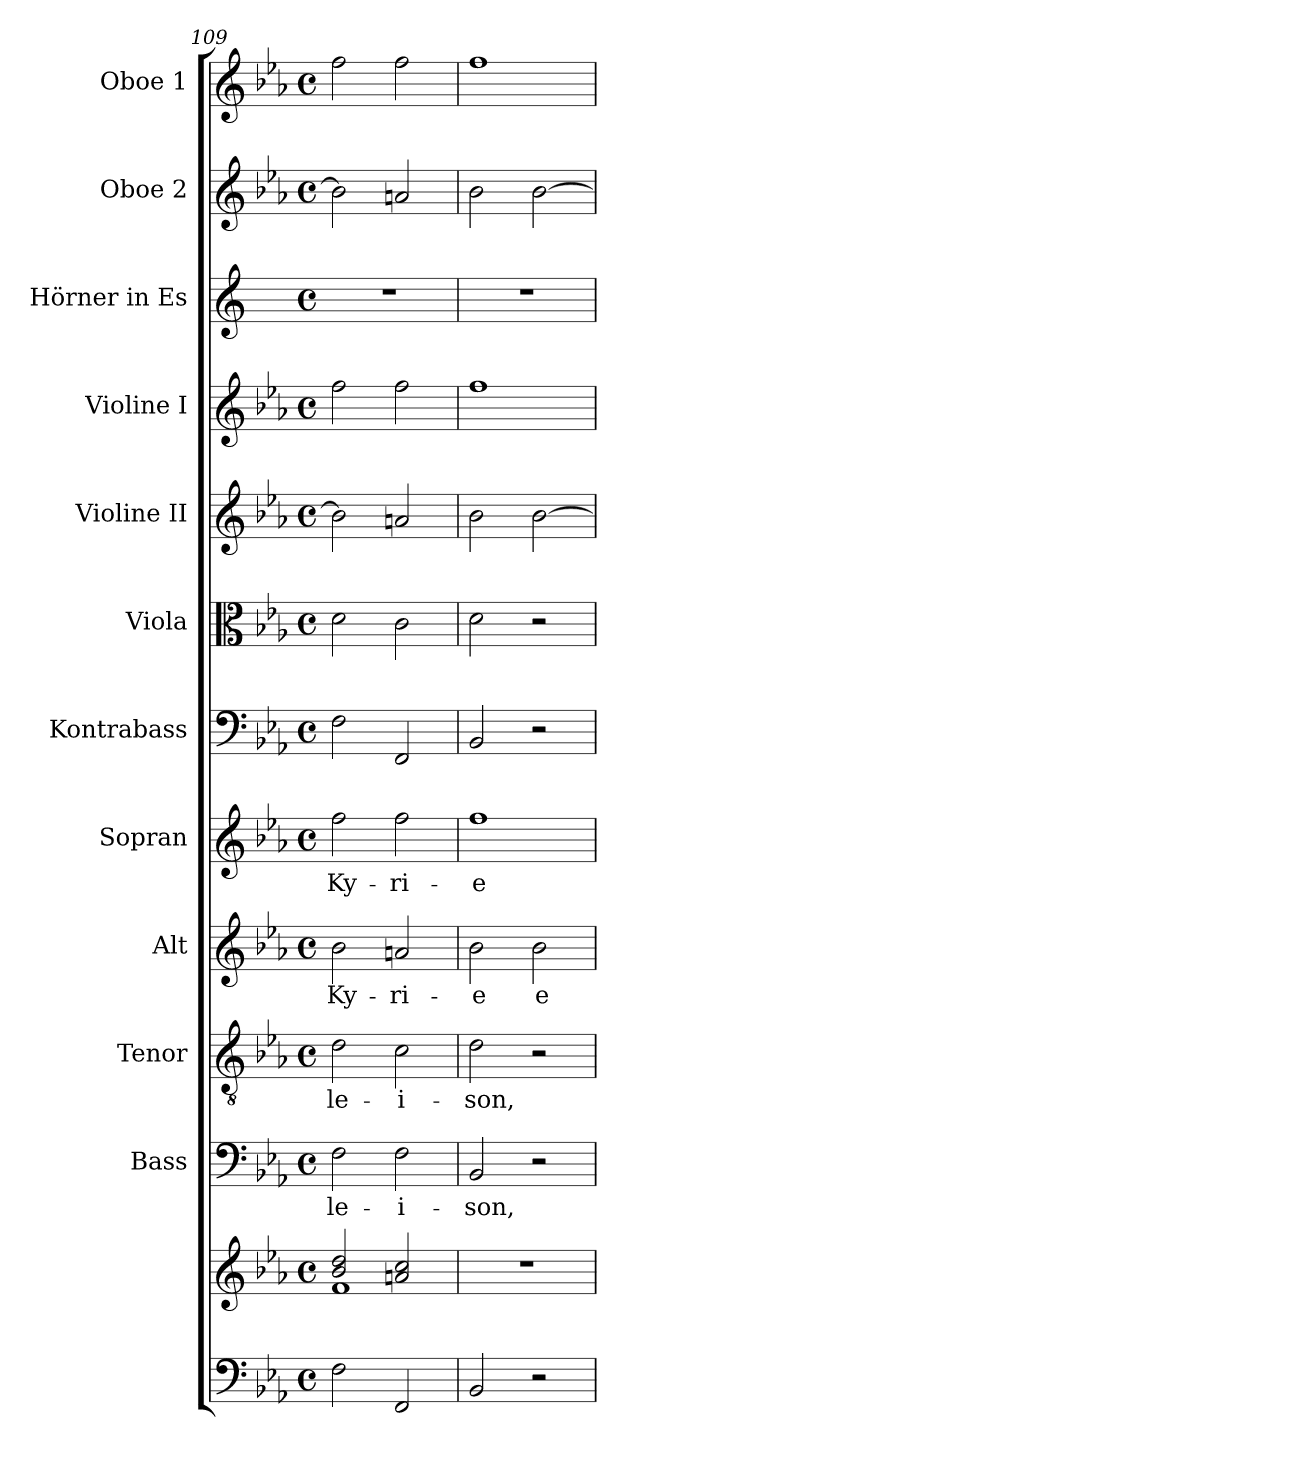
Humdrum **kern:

**kern	**kern	**kern	**text	**kern	**text	**kern	**text	**kern	**text	**kern	**kern	**kern	**kern	**kern	**kern	**kern
*part12	*part12	*part11	*part11	*part10	*part10	*part9	*part9	*part8	*part8	*part7	*part6	*part5	*part4	*part3	*part2	*part1
*staff13	*staff12	*staff11	*staff11	*staff10	*staff10	*staff9	*staff9	*staff8	*staff8	*staff7	*staff6	*staff5	*staff4	*staff3	*staff2	*staff1
*	*	*I"Bass	*	*I"Tenor	*	*I"Alt	*	*I"Sopran	*	*I"Kontrabass	*I"Viola	*I"Violine II	*I"Violine I	*I"Hörner in Es	*I"Oboe 2	*I"Oboe 1
*	*	*I'B.	*	*I'T.	*	*I'A.	*	*I'S.	*	*I'Kb.	*I'Vla.	*I'Vl. II	*I'Vl. I	*	*I'Ob. 2	*I'Ob. 1
*clefF4	*clefG2	*clefF4	*	*clefGv2	*	*clefG2	*	*clefG2	*	*clefF4	*clefC3	*clefG2	*clefG2	*clefG2	*clefG2	*clefG2
*	*	*	*	*	*	*	*	*	*	*ITrd7c12	*	*	*	*ITrd5c9	*	*
*k[b-e-a-]	*k[b-e-a-]	*k[b-e-a-]	*	*k[b-e-a-]	*	*k[b-e-a-]	*	*k[b-e-a-]	*	*k[b-e-a-]	*k[b-e-a-]	*k[b-e-a-]	*k[b-e-a-]	*k[b-e-a-]	*k[b-e-a-]	*k[b-e-a-]
*E-:	*E-:	*E-:	*	*E-:	*	*E-:	*	*E-:	*	*E-:	*E-:	*E-:	*E-:	*E-:	*E-:	*E-:
*M4/4	*M4/4	*M4/4	*	*M4/4	*	*M4/4	*	*M4/4	*	*M4/4	*M4/4	*M4/4	*M4/4	*M4/4	*M4/4	*M4/4
*met(c)	*met(c)	*met(c)	*	*met(c)	*	*met(c)	*	*met(c)	*	*met(c)	*met(c)	*met(c)	*met(c)	*met(c)	*met(c)	*met(c)
=109	=109	=109	=109	=109	=109	=109	=109	=109	=109	=109	=109	=109	=109	=109	=109	=109
*	*^	*	*	*	*	*	*	*	*	*	*	*	*	*	*	*
!	!	!	!	!LO:LY:b	!	!LO:LY:b	!	!LO:LY:b	!	!LO:LY:b	!	!	!	!	!	!	!
2F\	2b-/ 2dd/	1f	2F\	-le-	2d\	-le-	2b-\	Ky-	2ff\	Ky-	2FF\	2d\	2b-\]	2ff\	1r	2b-\]	2ff\
!	!	!	!	!LO:LY:b	!	!LO:LY:b	!	!LO:LY:b	!	!LO:LY:b	!	!	!	!	!	!	!
2FF/	2an/ 2cc/	.	2F\	-i-	2c\	-i-	2an/	-ri-	2ff\	-ri-	2FFF/	2c\	2an/	2ff\	.	2an/	2ff\
*	*v	*v	*	*	*	*	*	*	*	*	*	*	*	*	*	*	*
=110	=110	=110	=110	=110	=110	=110	=110	=110	=110	=110	=110	=110	=110	=110	=110	=110
!	!	!	!LO:LY:b	!	!LO:LY:b	!	!LO:LY:b	!	!LO:LY:b	!	!	!	!	!	!	!
2BB-/	1r	2BB-/	-son,	2d\	-son,	2b-\	-e	1ff	-e	2BBB-/	2d\	2b-\	1ff	1r	2b-\	1ff
!	!	!	!	!	!	!	!LO:LY:b	!	!	!	!	!	!	!	!	!
2r	.	2r	.	2r	.	2b-\	e-	.	.	2r	2r	[2b-\	.	.	[2b-\	.
=	=	=	=	=	=	=	=	=	=	=	=	=	=	=	=	=
*-	*-	*-	*-	*-	*-	*-	*-	*-	*-	*-	*-	*-	*-	*-	*-	*-
